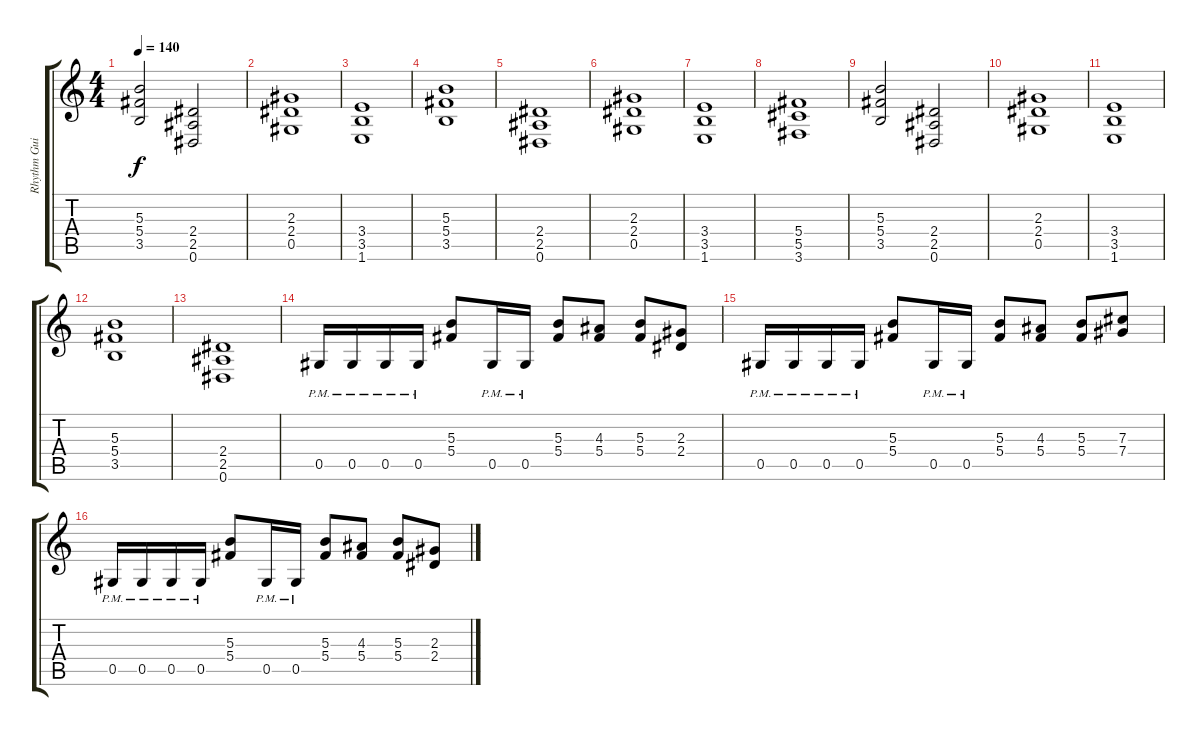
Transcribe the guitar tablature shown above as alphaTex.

\track ("Rhythm Guitar" "Rhythm Gui") {instrument distortionguitar}
\staff {score tabs}
\tuning (Eb4 Bb3 Gb3 Db3 Ab2 Eb2) {hide}
\ts (4 4)
\tempo 140
\clef g2
\ks c
(5.3 5.4 3.5).2{dy f} (2.4 2.5 0.6).2 |
(2.3 2.4 0.5).1 |
(3.4 3.5 1.6).1 |
(5.3 5.4 3.5).1 |
(2.4 2.5 0.6).1 |
(2.3 2.4 0.5).1 |
(3.4 3.5 1.6).1 |
(5.4 5.5 3.6).1 |
(5.3 5.4 3.5).2 (2.4 2.5 0.6).2 |
(2.3 2.4 0.5).1 |
(3.4 3.5 1.6).1 |
(5.3 5.4 3.5).1 |
(2.4 2.5 0.6).1 |
0.5{pm}.16 0.5{pm}.16 0.5{pm}.16 0.5{pm}.16 (5.3 5.4).8 0.5{pm}.16 0.5{pm}.16 (5.3 5.4).8 (4.3 5.4).8 (5.3 5.4).8 (2.3 2.4).8 |
0.5{pm}.16 0.5{pm}.16 0.5{pm}.16 0.5{pm}.16 (5.3 5.4).8 0.5{pm}.16 0.5{pm}.16 (5.3 5.4).8 (4.3 5.4).8 (5.3 5.4).8 (7.3 7.4).8 |
0.5{pm}.16 0.5{pm}.16 0.5{pm}.16 0.5{pm}.16 (5.3 5.4).8 0.5{pm}.16 0.5{pm}.16 (5.3 5.4).8 (4.3 5.4).8 (5.3 5.4).8 (2.3 2.4).8
